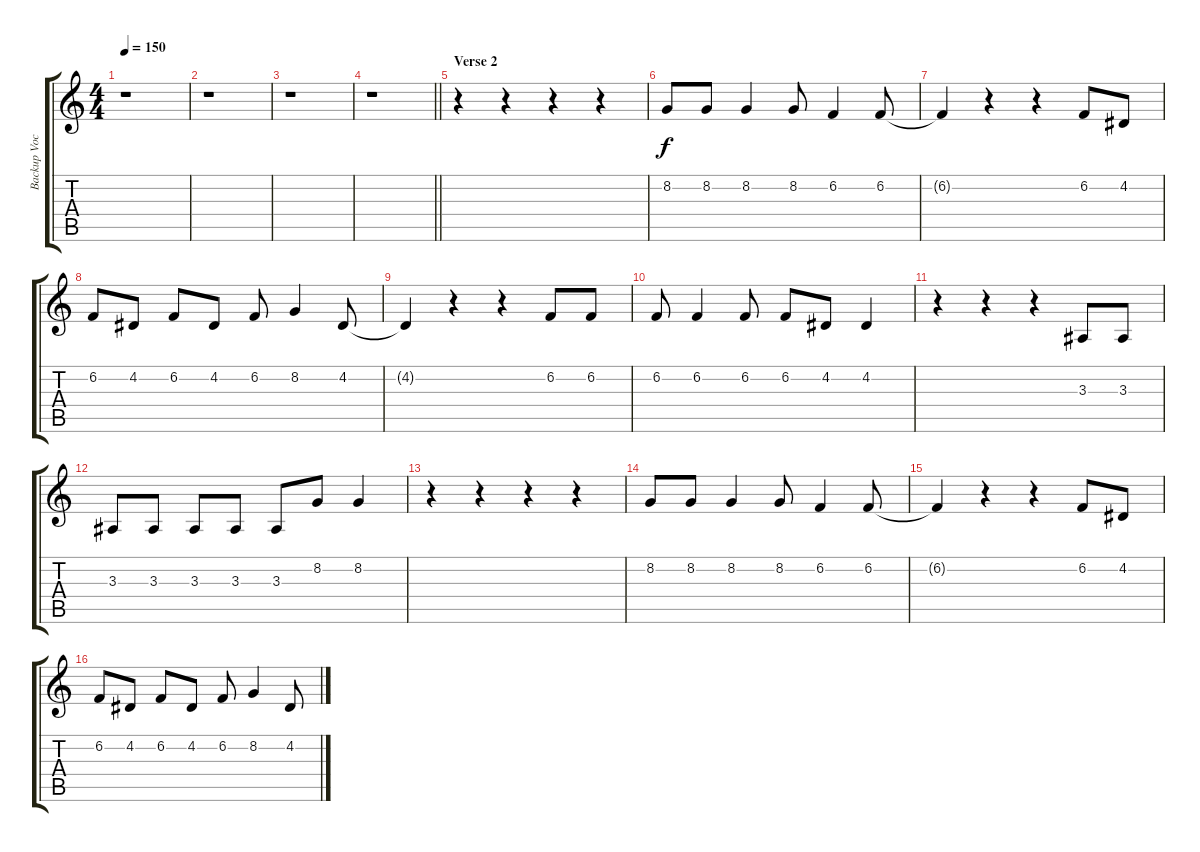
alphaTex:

\track ("Backup Vocals" "Backup Voc") {instrument churchorgan}
\staff {score tabs}
\tuning (E4 B3 G3 D3 A2 E2) {hide}
\ts (4 4)
\tempo 150
\clef g2
\ks c
r.1{dy f} |
r.1 |
r.1 |
\barLineRight lightlight
r.1 |
\section ("" "Verse 2")
r.4 r.4 r.4 r.4 |
8.2.8 8.2.8 8.2.4 8.2.8 6.2.4 6.2.8 |
6.2{t}.4 r.4 r.4 6.2.8 4.2.8 |
6.2.8 4.2.8 6.2.8 4.2.8 6.2.8 8.2.4 4.2.8 |
4.2{t}.4 r.4 r.4 6.2.8 6.2.8 |
6.2.8 6.2.4 6.2.8 6.2.8 4.2.8 4.2.4 |
r.4 r.4 r.4 3.3.8 3.3.8 |
3.3.8 3.3.8 3.3.8 3.3.8 3.3.8 8.2.8 8.2.4 |
r.4 r.4 r.4 r.4 |
8.2.8 8.2.8 8.2.4 8.2.8 6.2.4 6.2.8 |
6.2{t}.4 r.4 r.4 6.2.8 4.2.8 |
6.2.8 4.2.8 6.2.8 4.2.8 6.2.8 8.2.4 4.2.8
